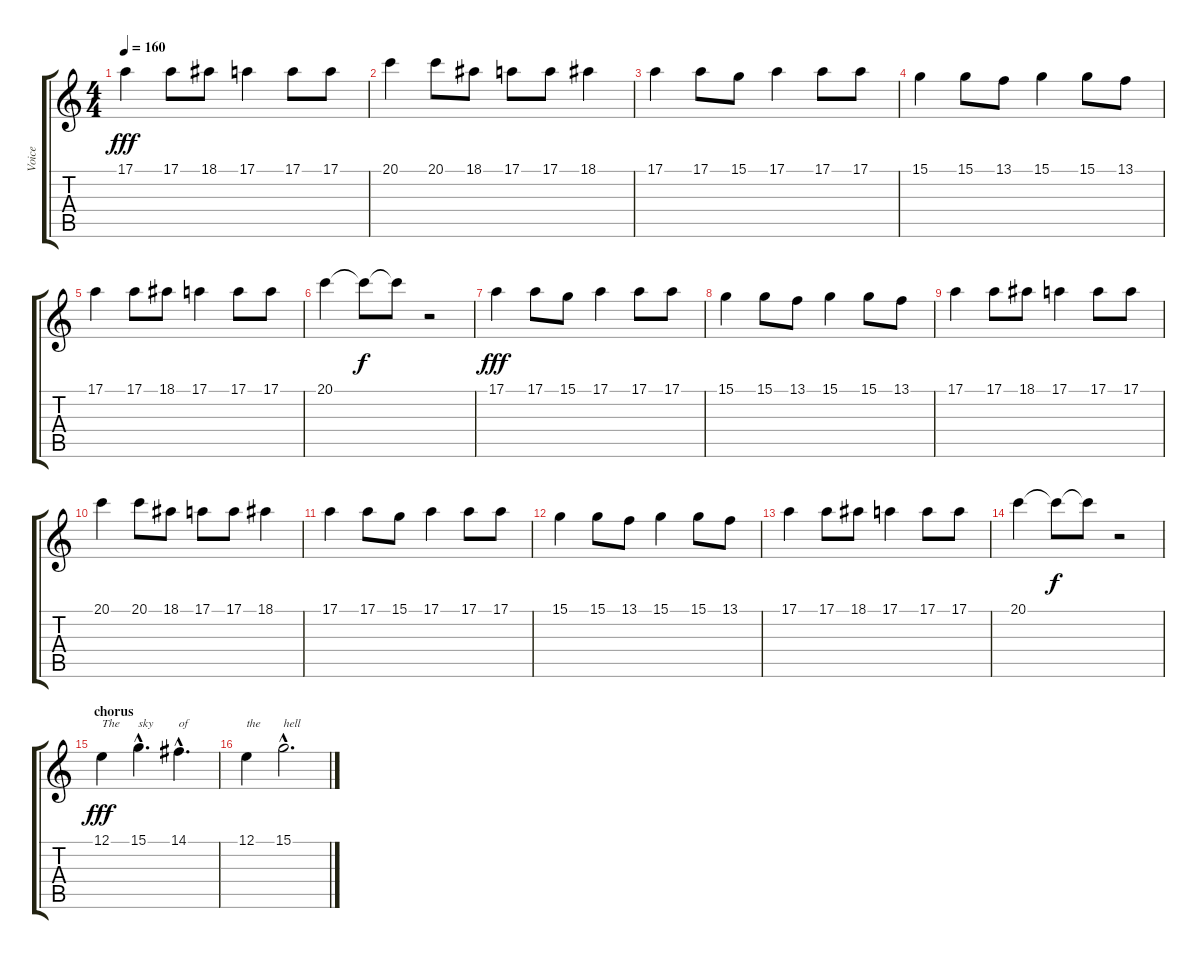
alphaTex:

\track ("Voice" "Voice") {instrument choiraahs}
\staff {score tabs}
\tuning (E4 B3 G3 D3 A2 E2) {hide}
\ts (4 4)
\tempo 160
\clef g2
\ks c
17.1.4{dy fff} 17.1.8 18.1.8 17.1.4 17.1.8 17.1.8 |
20.1.4 20.1.8 18.1.8 17.1.8 17.1.8 18.1.4 |
17.1.4 17.1.8 15.1.8 17.1.4 17.1.8 17.1.8 |
15.1.4 15.1.8 13.1.8 15.1.4 15.1.8 13.1.8 |
17.1.4 17.1.8 18.1.8 17.1.4 17.1.8 17.1.8 |
20.1.4 20.1{t}.8{dy f} 20.1{t}.8 r.2 |
17.1.4{dy fff} 17.1.8 15.1.8 17.1.4 17.1.8 17.1.8 |
15.1.4 15.1.8 13.1.8 15.1.4 15.1.8 13.1.8 |
17.1.4 17.1.8 18.1.8 17.1.4 17.1.8 17.1.8 |
20.1.4 20.1.8 18.1.8 17.1.8 17.1.8 18.1.4 |
17.1.4 17.1.8 15.1.8 17.1.4 17.1.8 17.1.8 |
15.1.4 15.1.8 13.1.8 15.1.4 15.1.8 13.1.8 |
17.1.4 17.1.8 18.1.8 17.1.4 17.1.8 17.1.8 |
20.1.4 20.1{t}.8{dy f} 20.1{t}.8 r.2 |
\section ("" "chorus")
12.1.4{txt "The" dy fff} 15.1{hac}.4{d txt "sky"} 14.1{hac}.4{d txt "of"} |
12.1.4{txt "the"} 15.1{hac}.2{d txt "hell"}
